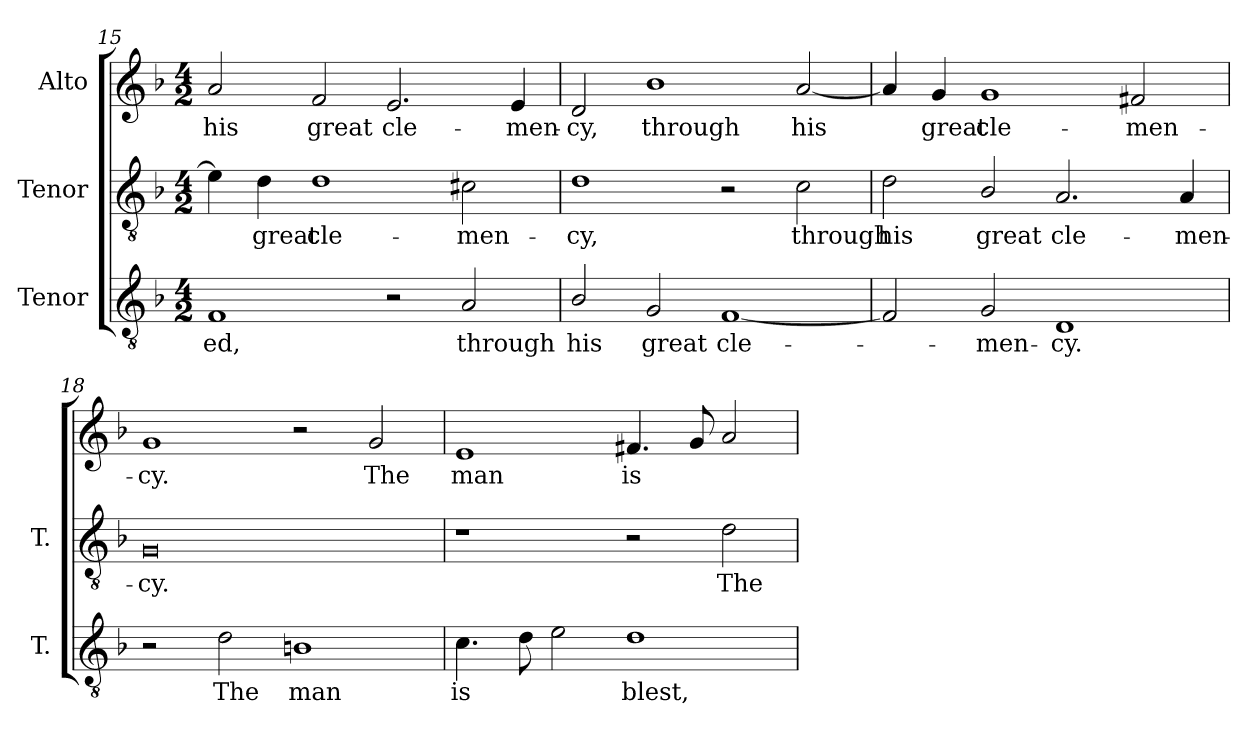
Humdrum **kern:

**kern	**text	**kern	**text	**kern	**text
*part3	*part3	*part2	*part2	*part1	*part1
*staff3	*staff3	*staff2	*staff2	*staff1	*staff1
*I"Tenor	*	*I"Tenor	*	*I"Alto	*
*I'T.	*	*I'T.	*	*	*
!!LO:LB:g=z
*clefGv2	*	*clefGv2	*	*clefG2	*
*ITrd7c12	*	*ITrd7c12	*	*	*
*k[b-]	*	*k[b-]	*	*k[b-]	*
*F:	*	*F:	*	*F:	*
*M4/2	*	*M4/2	*	*M4/2	*
=15	=15	=15	=15	=15	=15
!	!LO:LY:b:color=#000000	!	!	!	!
!	!	!	!	!	!LO:LY:b:color=#000000
1FFi	-ed,	4Ei\]	.	2ai/	his
!	!	!	!LO:LY:b:color=#000000	!	!
.	.	4Di\	great	.	.
!	!	!	!LO:LY:b:color=#000000	!	!
!	!	!	!	!	!LO:LY:b:color=#000000
.	.	1Di	cle-	2fi/	great
!	!	!	!	!	!LO:LY:b:color=#000000
2r	.	.	.	2.ei/	cle-
!	!LO:LY:b:color=#000000	!	!	!	!
!	!	!	!LO:LY:b:color=#000000	!	!
2AAi/	through	2C#Xi\	-men-	.	.
!	!	!	!	!	!LO:LY:b:color=#000000
.	.	.	.	4ei/	-men-
=16	=16	=16	=16	=16	=16
!	!LO:LY:b:color=#000000	!	!	!	!
!	!	!	!LO:LY:b:color=#000000	!	!
!	!	!	!	!	!LO:LY:b:color=#000000
2BB-i/	his	1Di	-cy,	2di/	-cy,
!	!LO:LY:b:color=#000000	!	!	!	!
!	!	!	!	!	!LO:LY:b:color=#000000
2GGi/	great	.	.	1b-i	through
!	!LO:LY:b:color=#000000	!	!	!	!
[1FFi	cle-	2r	.	.	.
!	!	!	!LO:LY:b:color=#000000	!	!
!	!	!	!	!	!LO:LY:b:color=#000000
.	.	2Ci\	through	[2ai/	his
=17	=17	=17	=17	=17	=17
!	!	!	!LO:LY:b:color=#000000	!	!
2FFi/]	.	2Di\	his	4ai/]	.
!	!	!	!	!	!LO:LY:b:color=#000000
.	.	.	.	4gi/	great
!	!LO:LY:b:color=#000000	!	!	!	!
!	!	!	!LO:LY:b:color=#000000	!	!
!	!	!	!	!	!LO:LY:b:color=#000000
2GGi/	-men-	2BB-i/	great	1gi	cle-
!	!LO:LY:b:color=#000000	!	!	!	!
!	!	!	!LO:LY:b:color=#000000	!	!
1DDi	-cy.	2.AAi/	cle-	.	.
!	!	!	!	!	!LO:LY:b:color=#000000
.	.	.	.	2f#Xi/	-men-
!	!	!	!LO:LY:b:color=#000000	!	!
.	.	4AAi/	-men-	.	.
=18	=18	=18	=18	=18	=18
!	!	!	!LO:LY:b:color=#000000	!	!
!	!	!	!	!	!LO:LY:b:color=#000000
2r	.	0GGi	-cy.	1gi	-cy.
!	!LO:LY:b:color=#000000	!	!	!	!
2Di\	The	.	.	.	.
!	!LO:LY:b:color=#000000	!	!	!	!
1BBni	man	.	.	2r	.
!	!	!	!	!	!LO:LY:b:color=#000000
.	.	.	.	2gi/	The
!!LO:LB:g=z
=19	=19	=19	=19	=19	=19
!	!LO:LY:b:color=#000000	!	!	!	!
!	!	!	!	!	!LO:LY:b:color=#000000
4.Ci\	is	1r	.	1ei	man
8Di\	.	.	.	.	.
2Ei\	.	.	.	.	.
!	!LO:LY:b:color=#000000	!	!	!	!
!	!	!	!	!	!LO:LY:b:color=#000000
1Di	blest,	2r	.	4.f#Xi/	is
.	.	.	.	8gi/	.
!	!	!	!LO:LY:b:color=#000000	!	!
.	.	2Di\	The	2ai/	.
=	=	=	=	=	=
*-	*-	*-	*-	*-	*-
